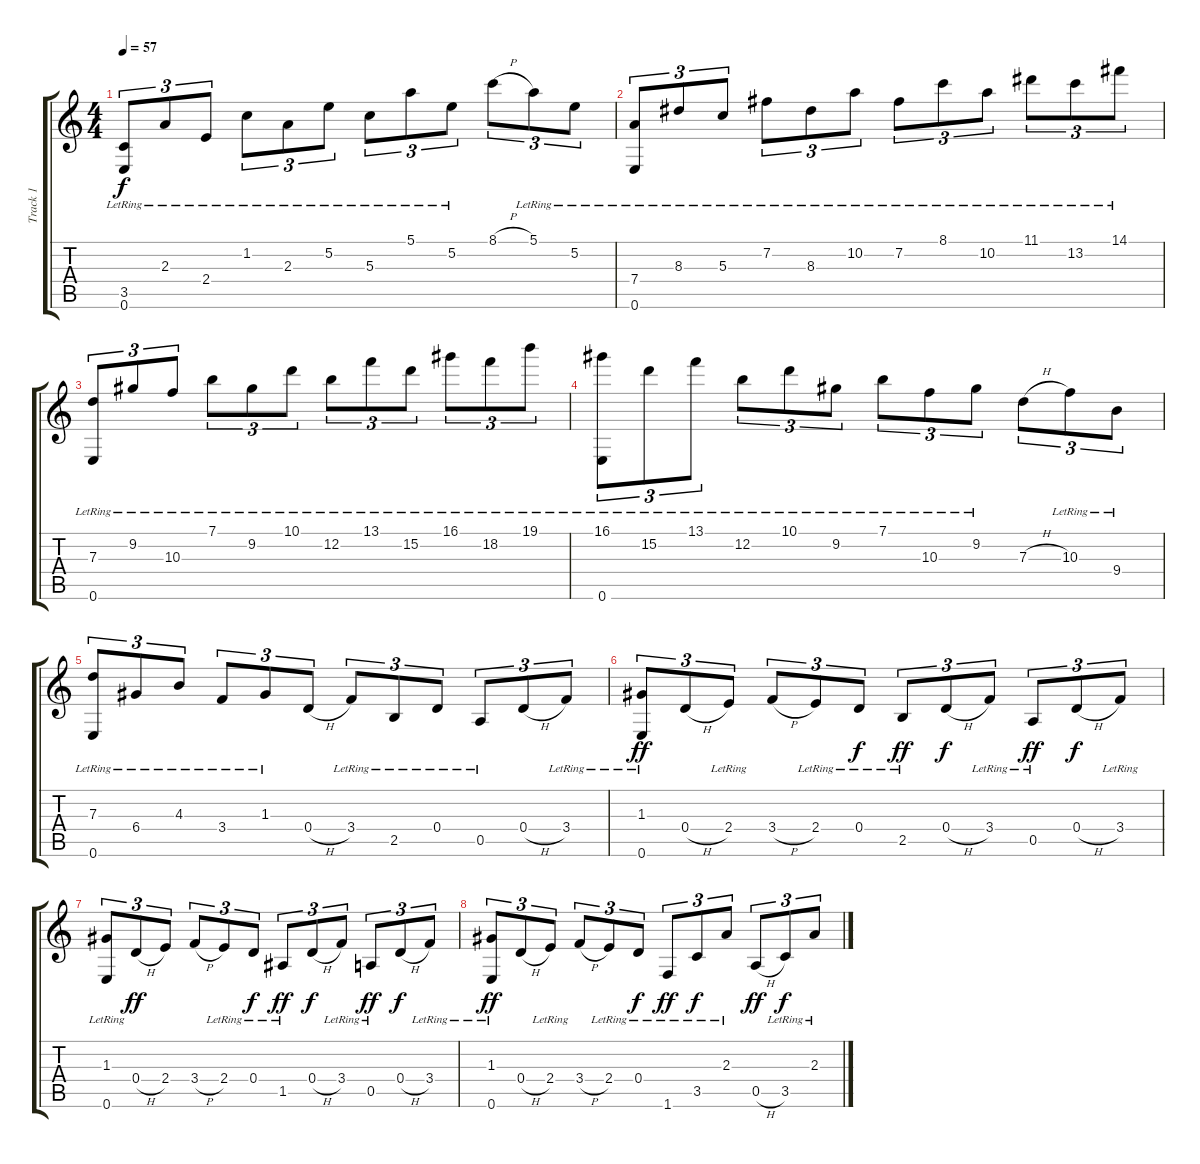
\track ("Track 1" "Track 1") {instrument acousticguitarnylon}
\staff {score tabs}
\tuning (E4 B3 G3 D3 A2 E2) {hide}
\ts (4 4)
\tempo 57
\clef g2
\ks c
(3.5{lr} 0.6{lr}).8{tu (3 2) dy f} 2.3{lr}.8{tu (3 2)} 2.4{lr}.8{tu (3 2)} 1.2{lr}.8{tu (3 2)} 2.3{lr}.8{tu (3 2)} 5.2{lr}.8{tu (3 2)} 5.3{lr}.8{tu (3 2)} 5.1{lr}.8{tu (3 2)} 5.2{lr}.8{tu (3 2)} 8.1{h}.8{tu (3 2)} 5.1{lr}.8{tu (3 2)} 5.2{lr}.8{tu (3 2)} |
(7.4{lr} 0.6{lr}).8{tu (3 2)} 8.3{lr}.8{tu (3 2)} 5.3{lr}.8{tu (3 2)} 7.2{lr}.8{tu (3 2)} 8.3{lr}.8{tu (3 2)} 10.2{lr}.8{tu (3 2)} 7.2{lr}.8{tu (3 2)} 8.1{lr}.8{tu (3 2)} 10.2{lr}.8{tu (3 2)} 11.1{lr}.8{tu (3 2)} 13.2{lr}.8{tu (3 2)} 14.1{lr}.8{tu (3 2)} |
(7.3{lr} 0.6{lr}).8{tu (3 2)} 9.2{lr}.8{tu (3 2)} 10.3{lr}.8{tu (3 2)} 7.1{lr}.8{tu (3 2)} 9.2{lr}.8{tu (3 2)} 10.1{lr}.8{tu (3 2)} 12.2{lr}.8{tu (3 2)} 13.1{lr}.8{tu (3 2)} 15.2{lr}.8{tu (3 2)} 16.1{lr}.8{tu (3 2)} 18.2{lr}.8{tu (3 2)} 19.1{lr}.8{tu (3 2)} |
(16.1{lr} 0.6{lr}).8{tu (3 2)} 15.2{lr}.8{tu (3 2)} 13.1{lr}.8{tu (3 2)} 12.2{lr}.8{tu (3 2)} 10.1{lr}.8{tu (3 2)} 9.2{lr}.8{tu (3 2)} 7.1{lr}.8{tu (3 2)} 10.3{lr}.8{tu (3 2)} 9.2{lr}.8{tu (3 2)} 7.3{h}.8{tu (3 2)} 10.3{lr}.8{tu (3 2)} 9.4{lr}.8{tu (3 2)} |
(7.3{lr} 0.6{lr}).8{tu (3 2)} 6.4{lr}.8{tu (3 2)} 4.3{lr}.8{tu (3 2)} 3.4{lr}.8{tu (3 2)} 1.3{lr}.8{tu (3 2)} 0.4{h}.8{tu (3 2)} 3.4{lr}.8{tu (3 2)} 2.5{lr}.8{tu (3 2)} 0.4{lr}.8{tu (3 2)} 0.5{lr}.8{tu (3 2)} 0.4{h}.8{tu (3 2)} 3.4{lr}.8{tu (3 2)} |
(1.3{lr} 0.6{lr}).8{tu (3 2) dy ff} 0.4{h}.8{tu (3 2)} 2.4{lr}.8{tu (3 2)} 3.4{h}.8{tu (3 2)} 2.4{lr}.8{tu (3 2)} 0.4{lr}.8{tu (3 2) dy f} 2.5{lr}.8{tu (3 2) dy ff} 0.4{h}.8{tu (3 2) dy f} 3.4{lr}.8{tu (3 2)} 0.5{lr}.8{tu (3 2) dy ff} 0.4{h}.8{tu (3 2) dy f} 3.4{lr}.8{tu (3 2)} |
(1.3{lr} 0.6{lr}).8{tu (3 2)} 0.4{h}.8{tu (3 2) dy ff} 2.4.8{tu (3 2)} 3.4{h}.8{tu (3 2)} 2.4{lr}.8{tu (3 2)} 0.4{lr}.8{tu (3 2) dy f} 1.5{lr}.8{tu (3 2) dy ff} 0.4{h}.8{tu (3 2) dy f} 3.4{lr}.8{tu (3 2)} 0.5{lr}.8{tu (3 2) dy ff} 0.4{h}.8{tu (3 2) dy f} 3.4{lr}.8{tu (3 2)} |
(1.3{lr} 0.6{lr}).8{tu (3 2) dy ff} 0.4{h}.8{tu (3 2)} 2.4{lr}.8{tu (3 2)} 3.4{h}.8{tu (3 2)} 2.4{lr}.8{tu (3 2)} 0.4{lr}.8{tu (3 2) dy f} 1.6{lr}.8{tu (3 2) dy ff} 3.5{lr}.8{tu (3 2) dy f} 2.3{lr}.8{tu (3 2)} 0.5{h}.8{tu (3 2) dy ff} 3.5{lr}.8{tu (3 2) dy f} 2.3{lr}.8{tu (3 2)}
